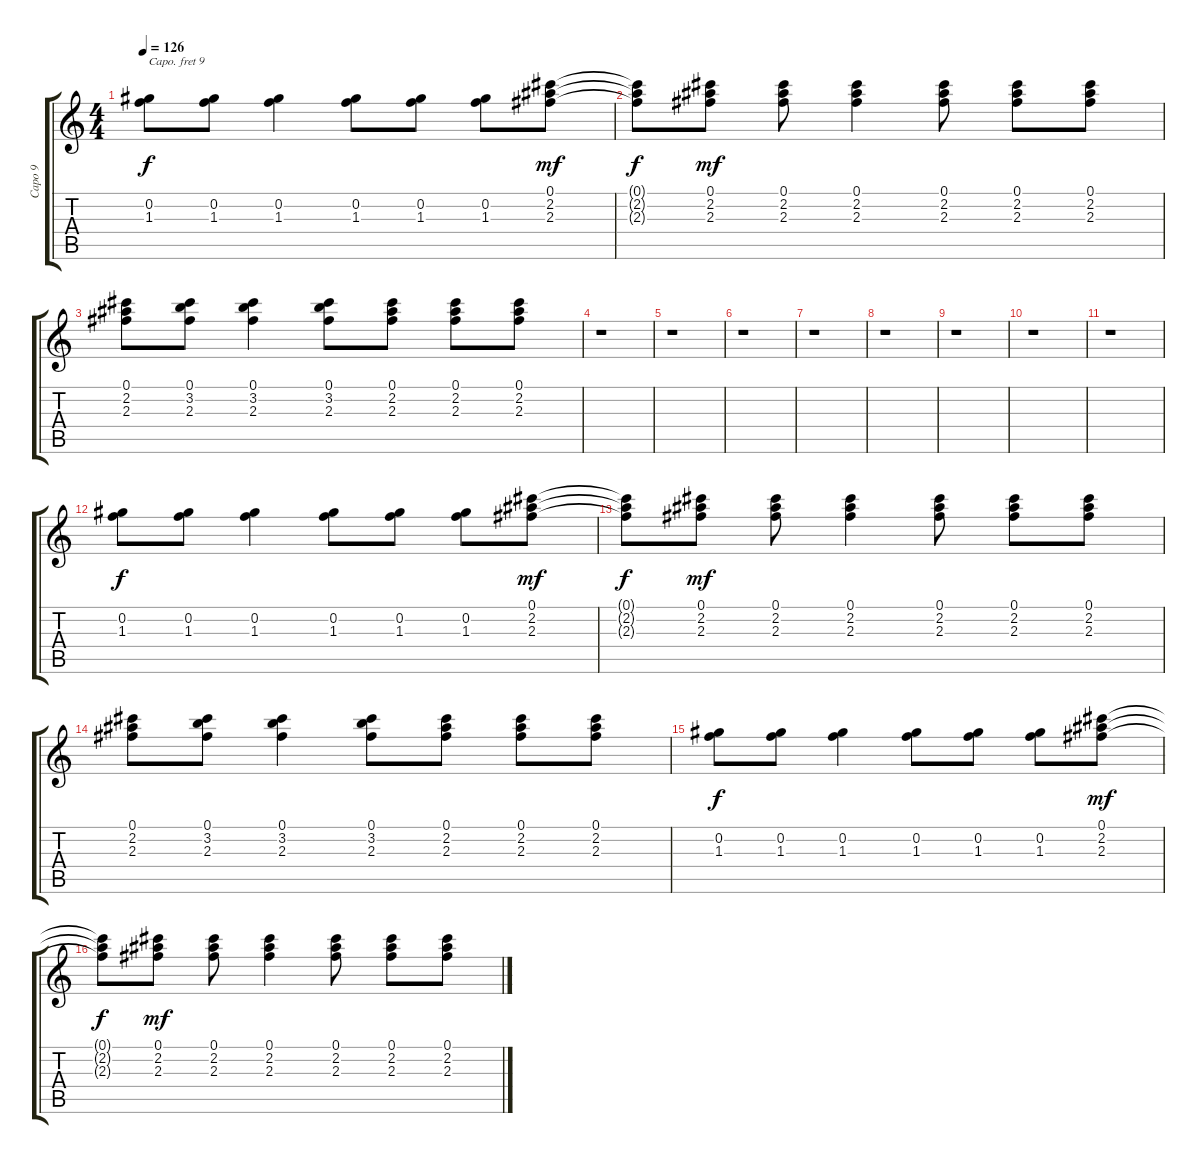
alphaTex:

\track ("Capo 9" "Capo 9") {instrument electricguitarjazz}
\staff {score tabs}
\capo 9
\tuning (E4 B3 G3 D3 A2 E2) {hide}
\ts (4 4)
\tempo 126
\clef g2
\ks c
(0.2 1.3).8{dy f} (0.2 1.3).8 (0.2 1.3).4 (0.2 1.3).8 (0.2 1.3).8 (0.2 1.3).8 (0.1 2.2 2.3).8{dy mf} |
(0.1{t} 2.2{t} 2.3{t}).8{dy f} (0.1 2.2 2.3).8{dy mf} (0.1 2.2 2.3).8 (0.1 2.2 2.3).4 (0.1 2.2 2.3).8 (0.1 2.2 2.3).8 (0.1 2.2 2.3).8 |
(0.1 2.2 2.3).8 (0.1 3.2 2.3).8 (0.1 3.2 2.3).4 (0.1 3.2 2.3).8 (0.1 2.2 2.3).8 (0.1 2.2 2.3).8 (0.1 2.2 2.3).8 |
r.1 |
r.1 |
r.1 |
r.1 |
r.1 |
r.1 |
r.1 |
r.1 |
(0.2 1.3).8{dy f} (0.2 1.3).8 (0.2 1.3).4 (0.2 1.3).8 (0.2 1.3).8 (0.2 1.3).8 (0.1 2.2 2.3).8{dy mf} |
(0.1{t} 2.2{t} 2.3{t}).8{dy f} (0.1 2.2 2.3).8{dy mf} (0.1 2.2 2.3).8 (0.1 2.2 2.3).4 (0.1 2.2 2.3).8 (0.1 2.2 2.3).8 (0.1 2.2 2.3).8 |
(0.1 2.2 2.3).8 (0.1 3.2 2.3).8 (0.1 3.2 2.3).4 (0.1 3.2 2.3).8 (0.1 2.2 2.3).8 (0.1 2.2 2.3).8 (0.1 2.2 2.3).8 |
(0.2 1.3).8{dy f} (0.2 1.3).8 (0.2 1.3).4 (0.2 1.3).8 (0.2 1.3).8 (0.2 1.3).8 (0.1 2.2 2.3).8{dy mf} |
(0.1{t} 2.2{t} 2.3{t}).8{dy f} (0.1 2.2 2.3).8{dy mf} (0.1 2.2 2.3).8 (0.1 2.2 2.3).4 (0.1 2.2 2.3).8 (0.1 2.2 2.3).8 (0.1 2.2 2.3).8
